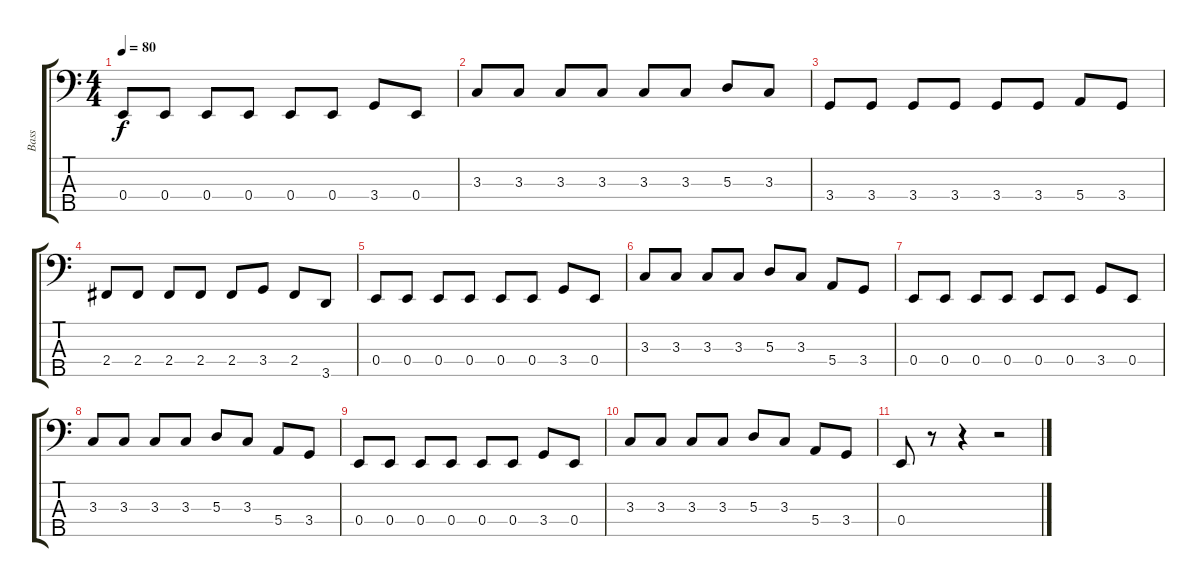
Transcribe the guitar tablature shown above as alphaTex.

\track ("Bass" "Bass") {instrument electricbasspick}
\staff {score tabs}
\tuning (G2 D2 A1 E1 B0) {hide}
\ts (4 4)
\tempo 80
\clef f4
\ks c
0.4.8{dy f} 0.4.8 0.4.8 0.4.8 0.4.8 0.4.8 3.4.8 0.4.8 |
3.3.8 3.3.8 3.3.8 3.3.8 3.3.8 3.3.8 5.3.8 3.3.8 |
3.4.8 3.4.8 3.4.8 3.4.8 3.4.8 3.4.8 5.4.8 3.4.8 |
2.4.8 2.4.8 2.4.8 2.4.8 2.4.8 3.4.8 2.4.8 3.5.8 |
0.4.8 0.4.8 0.4.8 0.4.8 0.4.8 0.4.8 3.4.8 0.4.8 |
3.3.8 3.3.8 3.3.8 3.3.8 5.3.8 3.3.8 5.4.8 3.4.8 |
0.4.8 0.4.8 0.4.8 0.4.8 0.4.8 0.4.8 3.4.8 0.4.8 |
3.3.8 3.3.8 3.3.8 3.3.8 5.3.8 3.3.8 5.4.8 3.4.8 |
0.4.8 0.4.8 0.4.8 0.4.8 0.4.8 0.4.8 3.4.8 0.4.8 |
3.3.8 3.3.8 3.3.8 3.3.8 5.3.8 3.3.8 5.4.8 3.4.8 |
0.4.8 r.8 r.4 r.2
